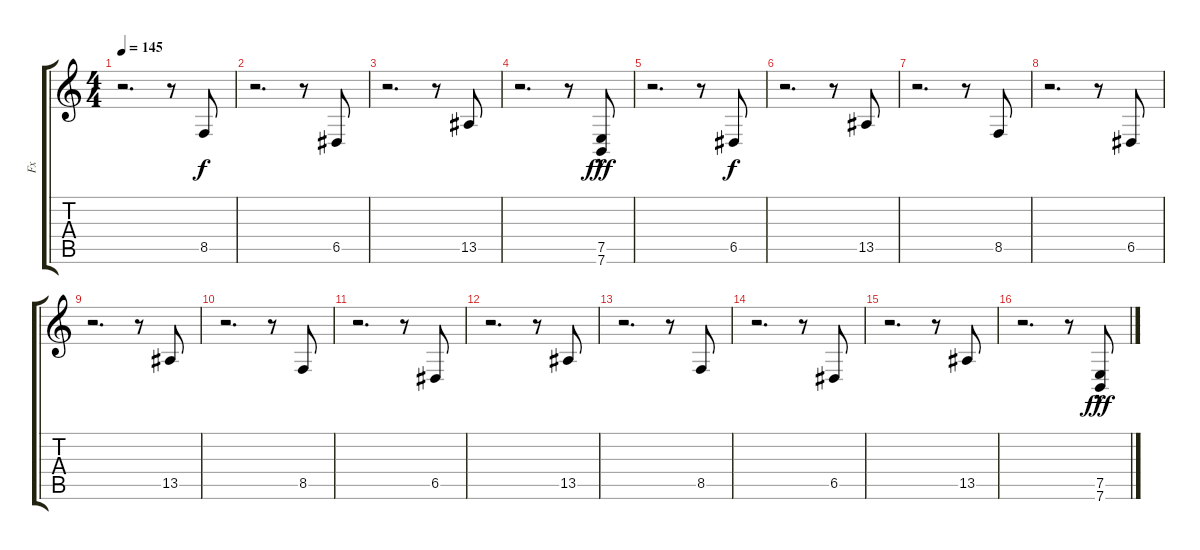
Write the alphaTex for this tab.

\track ("Fx" "Fx") {instrument guitarfretnoise}
\staff {score tabs}
\tuning (E4 B3 G3 D3 A2 E2) {hide}
\ts (4 4)
\tempo 145
\clef g2
\ks c
r.2{d dy f} r.8 8.5.8 |
r.2{d} r.8 6.5.8 |
r.2{d} r.8 13.5.8 |
r.2{d} r.8 (7.5{hac} 7.6).8{dy fff} |
r.2{d} r.8 6.5.8{dy f} |
r.2{d} r.8 13.5.8 |
r.2{d} r.8 8.5.8 |
r.2{d} r.8 6.5.8 |
r.2{d} r.8 13.5.8 |
r.2{d} r.8 8.5.8 |
r.2{d} r.8 6.5.8 |
r.2{d} r.8 13.5.8 |
r.2{d} r.8 8.5.8 |
r.2{d} r.8 6.5.8 |
r.2{d} r.8 13.5.8 |
r.2{d} r.8 (7.5{hac} 7.6).8{dy fff}
